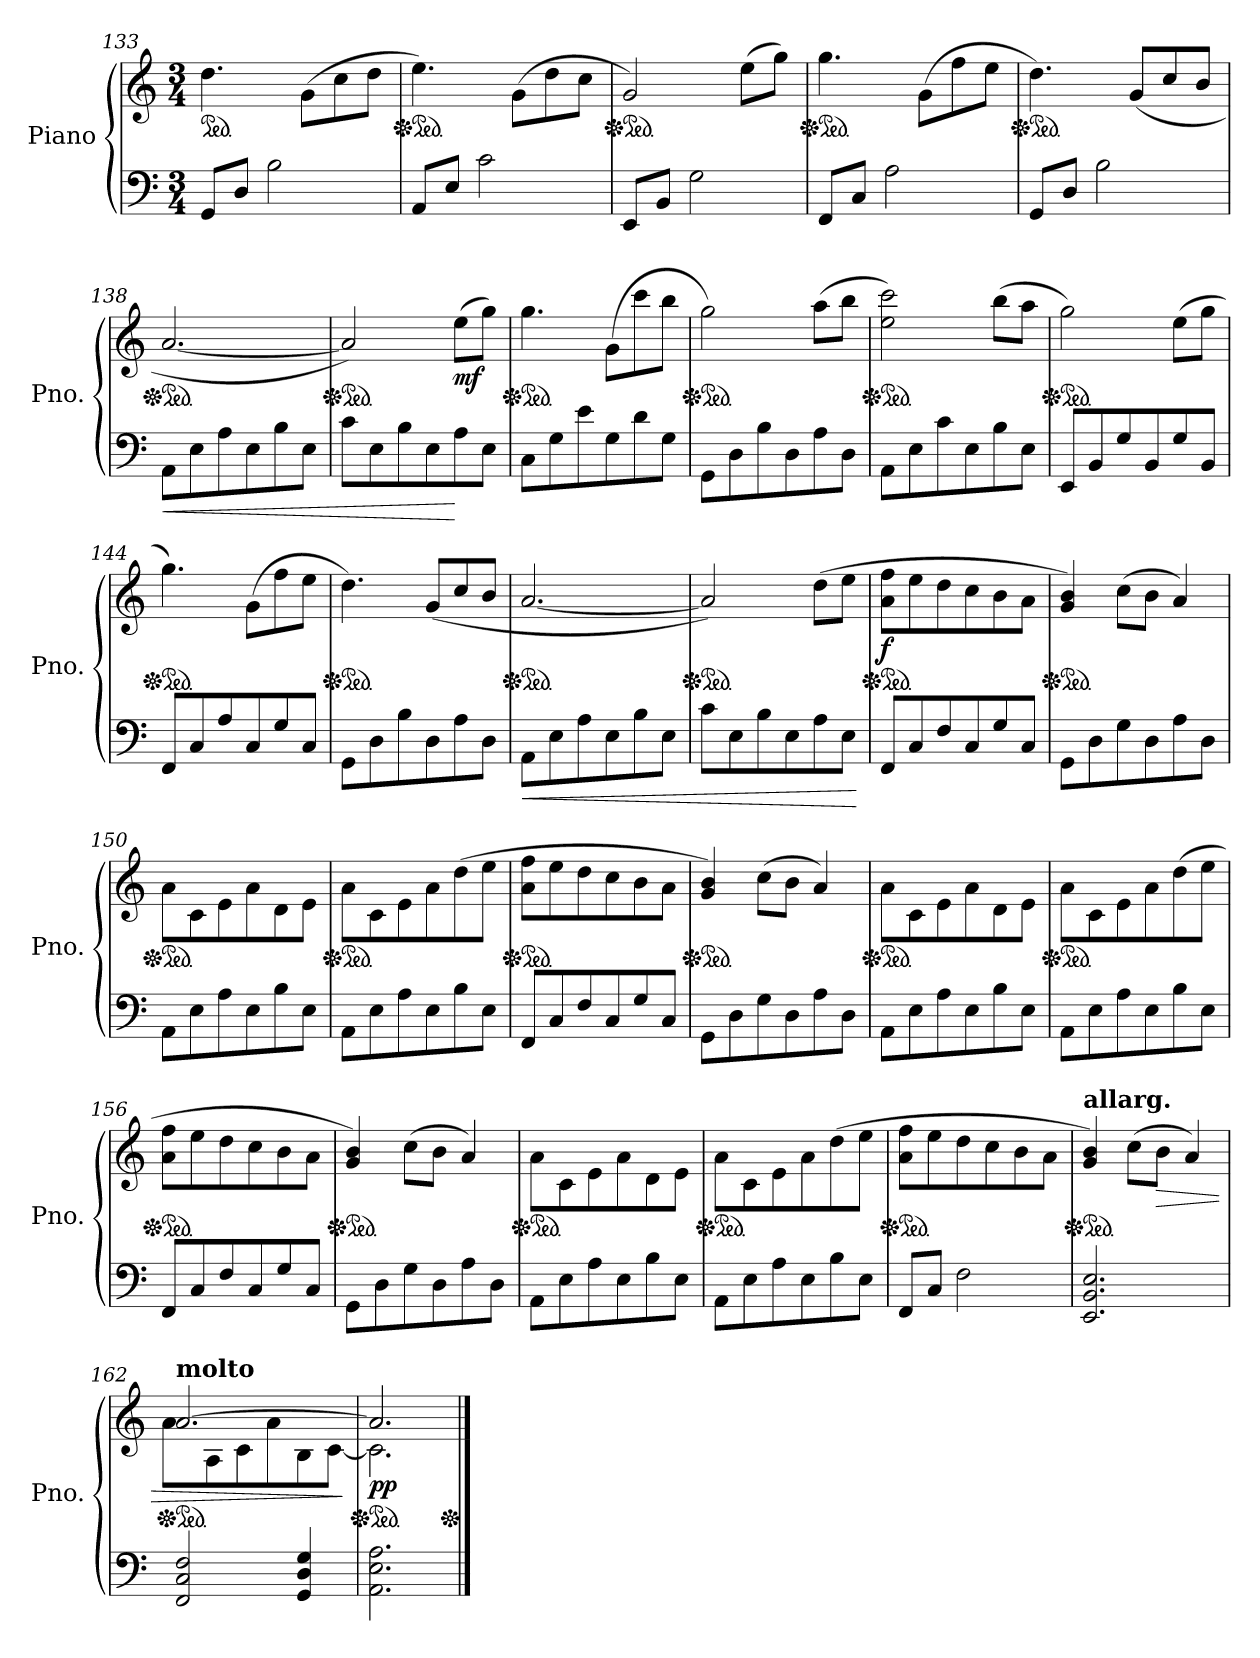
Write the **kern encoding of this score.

**kern	**kern	**dynam
*part1	*part1	*part1
*staff2	*staff1	*staff1/2
*I"Piano	*	*
*I'Pno.	*	*
*clefF4	*clefG2	*
*k[]	*k[]	*
*M3/4	*M3/4	*
*	*ped	*
=133	=133	=133
8GG/L	4.dd\	.
8D/J	.	.
2B\	.	.
.	(>8g\L	.
.	8cc\	.
.	8dd\J	.
!!LO:LB:g=z
=134	=134	=134
*	*Xped	*
*	*ped	*
8AA/L	4.ee\)	.
8E/J	.	.
2c\	.	.
.	(>8g\L	.
.	8dd\	.
.	8cc\J	.
=135	=135	=135
*	*Xped	*
*	*ped	*
8EE/L	2g/)	.
8BB/J	.	.
2G\	.	.
.	(>8ee\L	.
.	8gg\J)	.
=136	=136	=136
*	*Xped	*
*	*ped	*
8FF/L	4.gg\	.
8C/J	.	.
2A\	.	.
.	(>8g\L	.
.	8ff\	.
.	8ee\J	.
=137	=137	=137
*	*Xped	*
*	*ped	*
8GG/L	4.dd\)	.
8D/J	.	.
2B\	.	.
.	(<8g/L	.
.	8cc/	.
.	8b/J	.
=138	=138	=138
!	!	!LO:HP:b=2
*	*Xped	*
*	*ped	*
8AA\L	[2.a/	<
8E\	.	.
8A\	.	.
8E\	.	.
8B\	.	.
8E\J	.	.
=139	=139	=139
*	*Xped	*
*	*ped	*
8c\L	2a/])	.
8E\	.	.
8B\	.	.
8E\	.	.
!	!	!LO:DY:n=1:b
8A\	(>8ee\L	[ mf
8E\J	8gg\J)	.
!!LO:LB:g=z
=140	=140	=140
*	*Xped	*
*	*ped	*
8C\L	4.gg\	.
8G\	.	.
8e\	.	.
8G\	(>8g\L	.
8d\	8ccc\	.
8G\J	8bb\J	.
=141	=141	=141
*	*Xped	*
*	*ped	*
8GG\L	2gg\)	.
8D\	.	.
8B\	.	.
8D\	.	.
8A\	(>8aa\L	.
8D\J	8bb\J	.
=142	=142	=142
*	*Xped	*
*	*ped	*
8AA\L	2ee\ 2ccc\)	.
8E\	.	.
8c\	.	.
8E\	.	.
8B\	(>8bb\L	.
8E\J	8aa\J	.
=143	=143	=143
*	*Xped	*
*	*ped	*
8EE/L	2gg\)	.
8BB/	.	.
8G/	.	.
8BB/	.	.
8G/	(>8ee\L	.
8BB/J	8gg\J	.
=144	=144	=144
*	*Xped	*
*	*ped	*
8FF/L	4.gg\)	.
8C/	.	.
8A/	.	.
8C/	(>8g\L	.
8G/	8ff\	.
8C/J	8ee\J	.
=145	=145	=145
*	*Xped	*
*	*ped	*
8GG\L	4.dd\)	.
8D\	.	.
8B\	.	.
8D\	(<8g/L	.
8A\	8cc/	.
8D\J	8b/J	.
!!LO:PB:g=z
=146	=146	=146
!	!	!LO:HP:b=2
*	*Xped	*
*	*ped	*
8AA\L	[2.a/	<
8E\	.	.
8A\	.	.
8E\	.	.
8B\	.	.
8E\J	.	.
=147	=147	=147
*	*Xped	*
*	*ped	*
8c\L	2a/])	.
8E\	.	.
8B\	.	.
8E\	.	.
8A\	(>8dd\L	.
8E\J	8ee\J	.
.	.	[
=148	=148	=148
*	*Xped	*
*	*ped	*
!	!	!LO:DY:b
8FF/L	8a\ 8ff\L	f
8C/	8ee\	.
8F/	8dd\	.
8C/	8cc\	.
8G/	8b\	.
8C/J	8a\J	.
=149	=149	=149
*	*Xped	*
*	*ped	*
8GG\L	4g/ 4b/)	.
8D\	.	.
8G\	(>8cc\L	.
8D\	8b\J	.
8A\	4a/)	.
8D\J	.	.
=150	=150	=150
*	*Xped	*
*	*ped	*
8AA\L	8a\L	.
8E\	8c\	.
8A\	8e\	.
8E\	8a\	.
8B\	8d\	.
8E\J	8e\J	.
=151	=151	=151
*	*Xped	*
*	*ped	*
8AA\L	8a\L	.
8E\	8c\	.
8A\	8e\	.
8E\	8a\	.
8B\	(>8dd\	.
8E\J	8ee\J	.
!!LO:LB:g=z
=152	=152	=152
*	*Xped	*
*	*ped	*
8FF/L	8a\ 8ff\L	.
8C/	8ee\	.
8F/	8dd\	.
8C/	8cc\	.
8G/	8b\	.
8C/J	8a\J	.
=153	=153	=153
*	*Xped	*
*	*ped	*
8GG\L	4g/ 4b/)	.
8D\	.	.
8G\	(>8cc\L	.
8D\	8b\J	.
8A\	4a/)	.
8D\J	.	.
=154	=154	=154
*	*Xped	*
*	*ped	*
8AA\L	8a\L	.
8E\	8c\	.
8A\	8e\	.
8E\	8a\	.
8B\	8d\	.
8E\J	8e\J	.
=155	=155	=155
*	*Xped	*
*	*ped	*
8AA\L	8a\L	.
8E\	8c\	.
8A\	8e\	.
8E\	8a\	.
8B\	(>8dd\	.
8E\J	8ee\J	.
=156	=156	=156
*	*Xped	*
*	*ped	*
8FF/L	8a\ 8ff\L	.
8C/	8ee\	.
8F/	8dd\	.
8C/	8cc\	.
8G/	8b\	.
8C/J	8a\J	.
=157	=157	=157
*	*Xped	*
*	*ped	*
8GG\L	4g/ 4b/)	.
8D\	.	.
8G\	(>8cc\L	.
8D\	8b\J	.
8A\	4a/)	.
8D\J	.	.
!!LO:LB:g=z
=158	=158	=158
*	*Xped	*
*	*ped	*
8AA\L	8a\L	.
8E\	8c\	.
8A\	8e\	.
8E\	8a\	.
8B\	8d\	.
8E\J	8e\J	.
=159	=159	=159
*	*Xped	*
*	*ped	*
8AA\L	8a\L	.
8E\	8c\	.
8A\	8e\	.
8E\	8a\	.
8B\	(>8dd\	.
8E\J	8ee\J	.
=160	=160	=160
*	*Xped	*
*	*ped	*
8FF/L	8a\ 8ff\L	.
8C/J	8ee\	.
2F\	8dd\	.
.	8cc\	.
.	8b\	.
.	8a\J	.
=161	=161	=161
*	*Xped	*
*	*ped	*
!	!LO:TX:a:B:t=allarg.	!
2.EE/ 2.BB/ 2.E/	4g/ 4b/)	.
*	*MM105	*
.	(>8cc\L	.
*	*MM100	*
!	!	!LO:HP:b
.	8b\J	>
*	*MM95	*
.	4a/)	.
=162	=162	=162
*	*Xped	*
*	*ped	*
*	*^	*
!	!LO:TX:a:B:t=molto	!	!
2FF/ 2C/ 2F/	[2.a/	8a\L	.
*	*MM80	*	*
.	.	8A\	.
*	*MM75	*	*
.	.	8c\	.
*	*MM70	*	*
.	.	8a\	.
*	*MM65	*	*
4GG/ 4D/ 4G/	.	8B\	.
*	*MM40	*	*
.	.	[8c\J	.
*	*v	*v	*
.	.	]
=163	=163	=163
*	*Xped	*
*	*ped	*
*	*^	*
!	!	!	!LO:DY:b
2.AA\ 2.E\ 2.A\	2.a/]	2.c\]	pp
*	*Xped	*	*
*	*v	*v	*
==	==	==
*-	*-	*-
